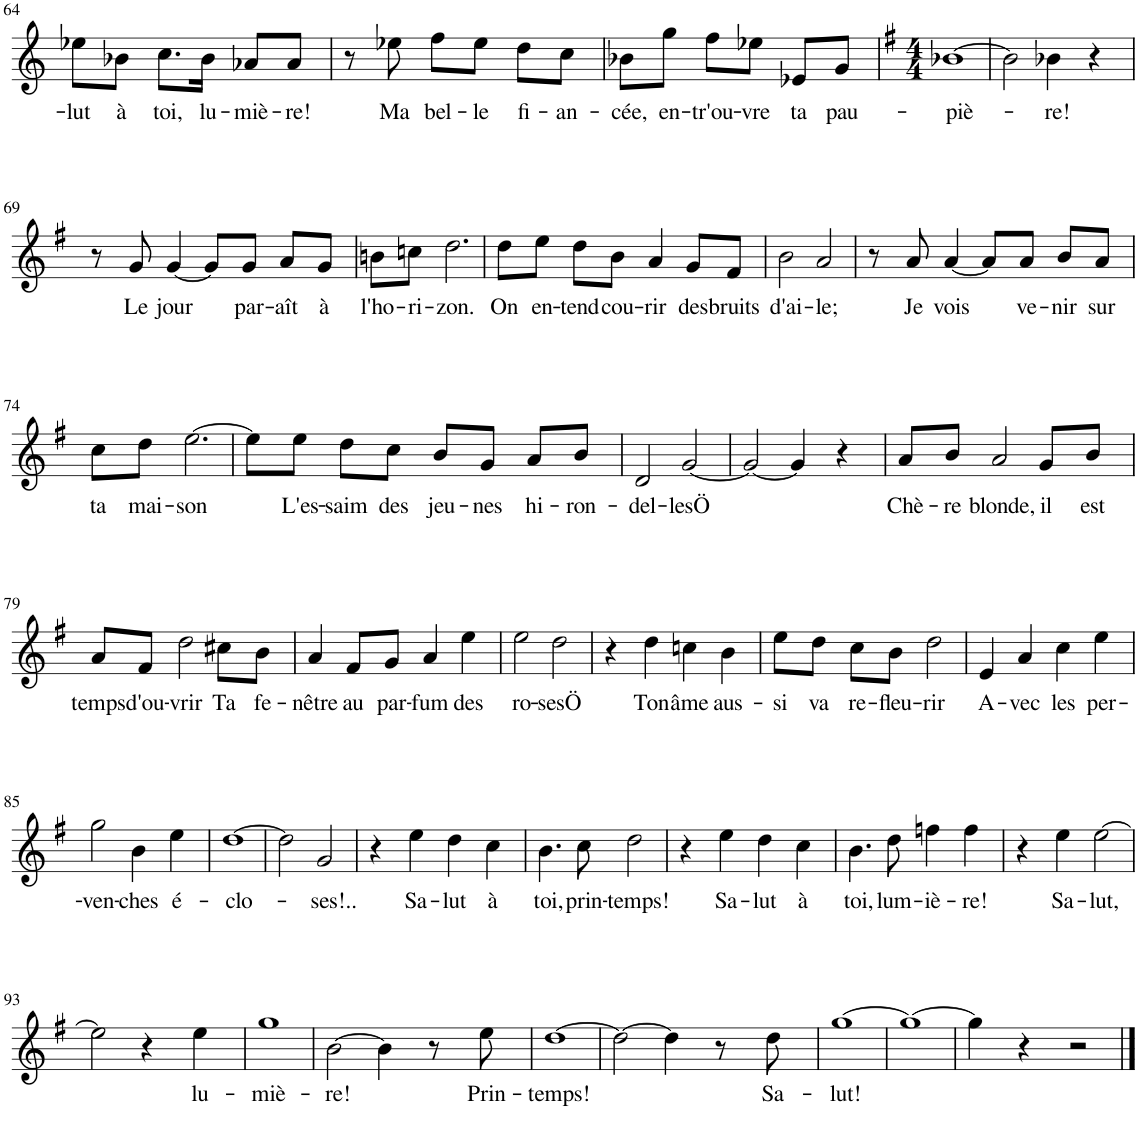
**kern	**text
*part1	*part1
*staff1	*staff1
*I"Piano	*
*I'Pno	*
!!LO:PB:g=z
*clefG2	*
*k[]	*
*M3/4	*
=64	=64
!	!LO:LY:b
8ee-X\L	-lut
!	!LO:LY:b
8b-X\J	à
!	!LO:LY:b
8.cc\L	toi,
!	!LO:LY:b
16b-\Jk	lu-
!	!LO:LY:b
8a-X/L	-miè-
!	!LO:LY:b
8a-/J	-re!
=65	=65
8r	.
!	!LO:LY:b
8ee-X\	Ma
!	!LO:LY:b
8ff\L	bel-
!	!LO:LY:b
8ee-\J	-le
!	!LO:LY:b
8dd\L	fi-
!	!LO:LY:b
8cc\J	-an-
=66	=66
!	!LO:LY:b
8b-X\L	-cée,
!	!LO:LY:b
8gg\J	en-
!	!LO:LY:b
8ff\L	tr'ou-
!	!LO:LY:b
8ee-X\J	-vre
!	!LO:LY:b
8e-X/L	ta
!	!LO:LY:b
8g/J	pau-
=67	=67
*k[f#]	*
*M4/4	*
!	!LO:LY:b
[1b-X	-piè-
=68	=68
2b-\]	.
!	!LO:LY:b
4b-X\	-re!
4r	.
!!LO:LB:g=z
=69	=69
8r	.
!	!LO:LY:b
8g/	Le
!	!LO:LY:b
[4g/	jour
8g/L]	.
!	!LO:LY:b
8g/J	par-
!	!LO:LY:b
8a/L	-aît
!	!LO:LY:b
8g/J	à
=70	=70
!	!LO:LY:b
8bn\L	l'ho-
!	!LO:LY:b
8ccn\J	-ri-
!	!LO:LY:b
2.dd\	-zon.
=71	=71
!	!LO:LY:b
8dd\L	On
!	!LO:LY:b
8ee\J	en-
!	!LO:LY:b
8dd\L	-tend
!	!LO:LY:b
8b\J	cou-
!	!LO:LY:b
4a/	-rir
!	!LO:LY:b
8g/L	des
!	!LO:LY:b
8f#/J	bruits
=72	=72
!	!LO:LY:b
2b\	d'ai-
!	!LO:LY:b
2a/	-le;
=73	=73
8r	.
!	!LO:LY:b
8a/	Je
!	!LO:LY:b
[4a/	vois
8a/L]	.
!	!LO:LY:b
8a/J	ve-
!	!LO:LY:b
8b/L	-nir
!	!LO:LY:b
8a/J	sur
!!LO:LB:g=z
=74	=74
!	!LO:LY:b
8cc\L	ta
!	!LO:LY:b
8dd\J	mai-
!	!LO:LY:b
[2.ee\	-son
=75	=75
8ee\L]	.
!	!LO:LY:b
8ee\J	L'es-
!	!LO:LY:b
8dd\L	-saim
!	!LO:LY:b
8cc\J	des
!	!LO:LY:b
8b/L	jeu-
!	!LO:LY:b
8g/J	-nes
!	!LO:LY:b
8a/L	hi-
!	!LO:LY:b
8b/J	-ron-
=76	=76
!	!LO:LY:b
2d/	-del-
!	!LO:LY:b
[2g/	-lesÖ
=77	=77
2g/_	.
4g/]	.
4r	.
=78	=78
!	!LO:LY:b
8a/L	Chè-
!	!LO:LY:b
8b/J	-re
!	!LO:LY:b
2a/	blonde,
!	!LO:LY:b
8g/L	il
!	!LO:LY:b
8b/J	est
!!LO:LB:g=z
=79	=79
!	!LO:LY:b
8a/L	temps
!	!LO:LY:b
8f#/J	d'ou-
!	!LO:LY:b
2dd\	-vrir
!	!LO:LY:b
8cc#X\L	Ta
!	!LO:LY:b
8b\J	fe-
=80	=80
!	!LO:LY:b
4a/	-nêtre
!	!LO:LY:b
8f#/L	au
!	!LO:LY:b
8g/J	par-
!	!LO:LY:b
4a/	-fum
!	!LO:LY:b
4ee\	des
=81	=81
!	!LO:LY:b
2ee\	ro-
!	!LO:LY:b
2dd\	-sesÖ
=82	=82
4r	.
!	!LO:LY:b
4dd\	Ton
!	!LO:LY:b
4ccn\	âme
!	!LO:LY:b
4b\	aus-
=83	=83
!	!LO:LY:b
8ee\L	-si
!	!LO:LY:b
8dd\J	va
!	!LO:LY:b
8cc\L	re-
!	!LO:LY:b
8b\J	-fleu-
!	!LO:LY:b
2dd\	-rir
=84	=84
!	!LO:LY:b
4e/	A-
!	!LO:LY:b
4a/	-vec
!	!LO:LY:b
4cc\	les
!	!LO:LY:b
4ee\	per-
!!LO:LB:g=z
=85	=85
!	!LO:LY:b
2gg\	-ven-
!	!LO:LY:b
4b\	-ches
!	!LO:LY:b
4ee\	é-
=86	=86
!	!LO:LY:b
[1dd	-clo-
=87	=87
2dd\]	.
!	!LO:LY:b
2g/	-ses!..
=88	=88
4r	.
!	!LO:LY:b
4ee\	Sa-
!	!LO:LY:b
4dd\	-lut
!	!LO:LY:b
4cc\	à
=89	=89
!	!LO:LY:b
4.b\	toi,
!	!LO:LY:b
8cc\	prin-
!	!LO:LY:b
2dd\	-temps!
=90	=90
4r	.
!	!LO:LY:b
4ee\	Sa-
!	!LO:LY:b
4dd\	-lut
!	!LO:LY:b
4cc\	à
=91	=91
!	!LO:LY:b
4.b\	toi,
!	!LO:LY:b
8dd\	lum-
!	!LO:LY:b
4ffn\	-iè-
!	!LO:LY:b
4ff\	-re!
=92	=92
4r	.
!	!LO:LY:b
4ee\	Sa-
!	!LO:LY:b
[2ee\	-lut,
!!LO:LB:g=z
=93	=93
2ee\]	.
4r	.
!	!LO:LY:b
4ee\	lu-
=94	=94
!	!LO:LY:b
1gg	-miè-
=95	=95
!	!LO:LY:b
[2b\	-re!
4b\]	.
8r	.
!	!LO:LY:b
8ee\	Prin-
=96	=96
!	!LO:LY:b
[1dd	-temps!
=97	=97
2dd\_	.
4dd\]	.
8r	.
!	!LO:LY:b
8dd\	Sa-
=98	=98
!	!LO:LY:b
[1gg	-lut!
=99	=99
1gg_	.
=100	=100
4gg\]	.
4r	.
2r	.
==	==
*-	*-
